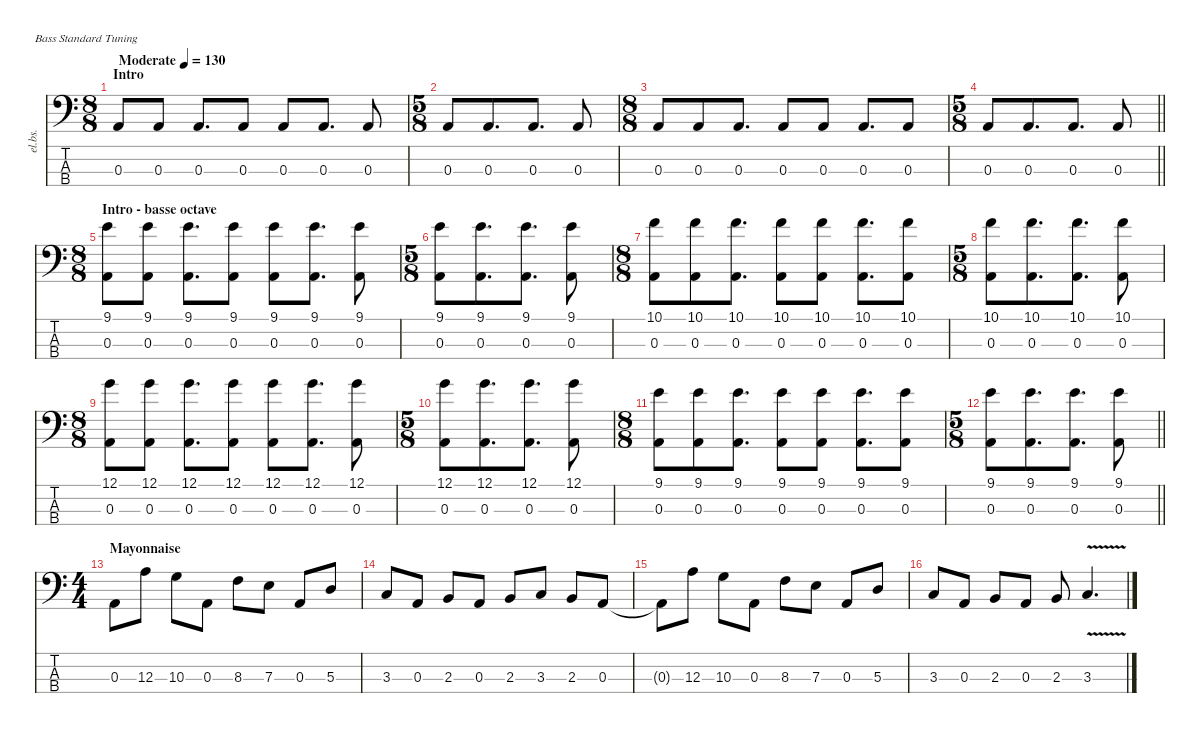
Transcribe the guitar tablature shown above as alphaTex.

\defaultSystemsLayout 4
\hideDynamics
\bracketExtendMode nobrackets
\track ("Chipon" "el.bs.") {instrument electricbassfinger}
\staff {score tabs}
\tuning (G2 D2 A1 E1)
\ts (8 8)
\beaming (8 2 2 2 2)
\section ("" "Intro")
\tempo (130 "Moderate")
\clef f4
\ks c
0.3.8{dy f instrument electricbassfinger} 0.3.8 0.3.8{d} 0.3.8 0.3.8 0.3.8{d} 0.3.8 |
\ts (5 8)
\beaming (8 3 2)
0.3.8 0.3.8{d} 0.3.8{d} 0.3.8 |
\ts (8 8)
\beaming (8 3 2 3)
0.3.8 0.3.8 0.3.8{d} 0.3.8 0.3.8 0.3.8{d} 0.3.8 |
\ts (5 8)
\beaming (8 3 2)
\barLineRight lightlight
0.3.8 0.3.8{d} 0.3.8{d} 0.3.8 |
\ts (8 8)
\beaming (8 2 2 2 2)
\section ("" "Intro - basse octave")
(9.1 0.3).8 (9.1 0.3).8 (9.1 0.3).8{d} (9.1 0.3).8 (9.1 0.3).8 (9.1 0.3).8{d} (9.1 0.3).8 |
\ts (5 8)
\beaming (8 3 2)
(9.1 0.3).8 (9.1 0.3).8{d} (9.1 0.3).8{d} (9.1 0.3).8 |
\ts (8 8)
\beaming (8 3 2 3)
(10.1 0.3).8 (10.1 0.3).8 (10.1 0.3).8{d} (10.1 0.3).8 (10.1 0.3).8 (10.1 0.3).8{d} (10.1 0.3).8 |
\ts (5 8)
\beaming (8 3 2)
(10.1 0.3).8 (10.1 0.3).8{d} (10.1 0.3).8{d} (10.1 0.3).8 |
\ts (8 8)
\beaming (8 2 2 2 2)
(12.1 0.3).8 (12.1 0.3).8 (12.1 0.3).8{d} (12.1 0.3).8 (12.1 0.3).8 (12.1 0.3).8{d} (12.1 0.3).8 |
\ts (5 8)
\beaming (8 3 2)
(12.1 0.3).8 (12.1 0.3).8{d} (12.1 0.3).8{d} (12.1 0.3).8 |
\ts (8 8)
\beaming (8 3 2 3)
(9.1 0.3).8 (9.1 0.3).8 (9.1 0.3).8{d} (9.1 0.3).8 (9.1 0.3).8 (9.1 0.3).8{d} (9.1 0.3).8 |
\ts (5 8)
\beaming (8 3 2)
\barLineRight lightlight
(9.1 0.3).8 (9.1 0.3).8{d} (9.1 0.3).8{d} (9.1 0.3).8 |
\ts (4 4)
\beaming (8 2 2 2 2)
\section ("" "Mayonnaise")
0.3.8 12.3.8 10.3.8 0.3.8 8.3.8 7.3.8 0.3.8 5.3.8 |
3.3.8 0.3.8 2.3.8 0.3.8 2.3.8 3.3.8 2.3.8 0.3.8 |
0.3{t}.8 12.3.8 10.3.8 0.3.8 8.3.8 7.3.8 0.3.8 5.3.8 |
3.3.8 0.3.8 2.3.8 0.3.8 2.3.8 3.3{v}.4{d}
